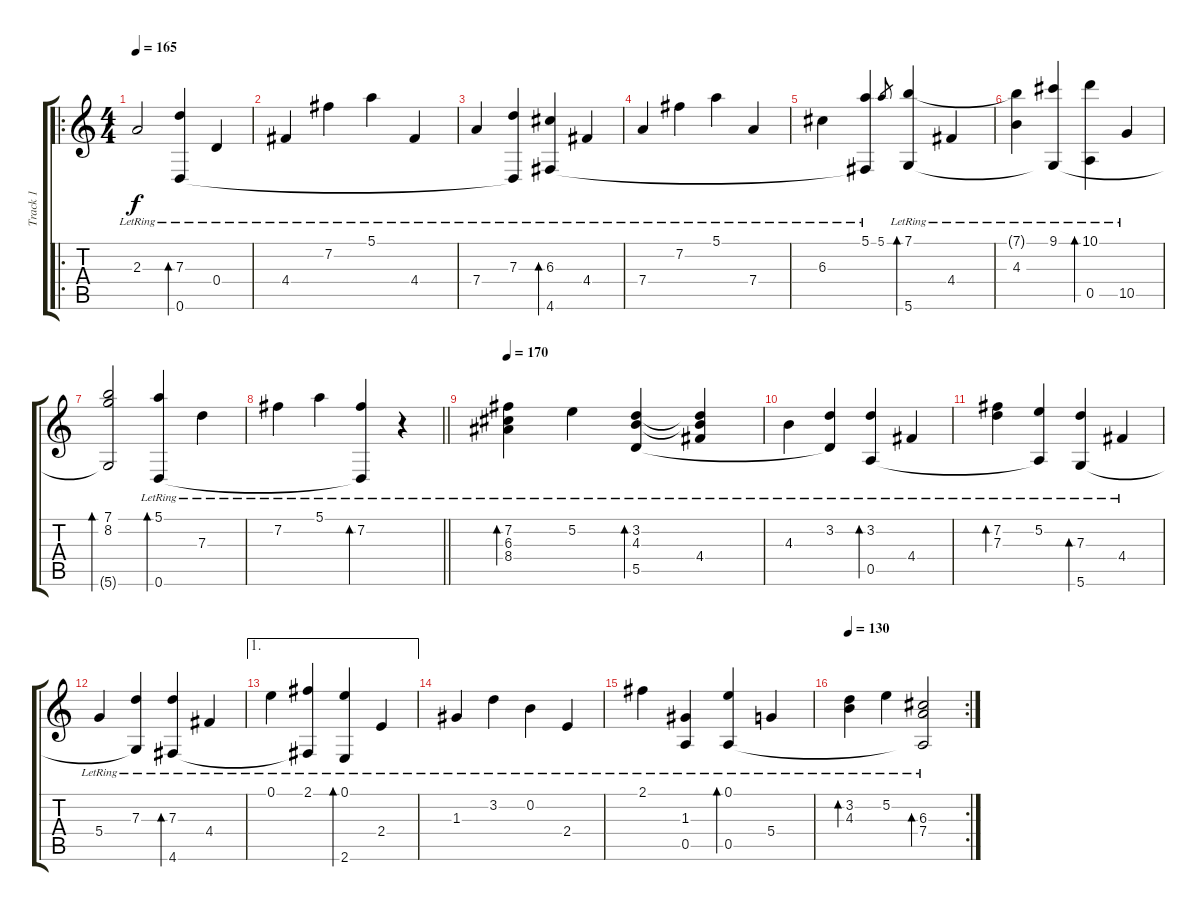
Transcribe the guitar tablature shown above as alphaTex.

\track ("Track 1" "Track 1") {instrument acousticguitarsteel}
\staff {score tabs}
\tuning (E4 B3 G3 D3 A2 D2) {hide}
\ro
\ts (4 4)
\section ("" "")
\tempo 165
\clef g2
\ks c
2.3{lr}.2{dy f} (7.3{lr} 0.6{lr}).4{bd 480} 0.4{lr}.4 |
4.4{lr}.4 7.2{lr}.4 5.1{lr}.4 4.4{lr}.4 |
7.4{lr}.4 (7.3{lr} 0.6{t}).4 (6.3{lr} 4.6).4{bd 480} 4.4{lr}.4 |
7.4{lr}.4 7.2{lr}.4 5.1{lr}.4 7.4{lr}.4 |
6.3{lr}.4 (5.1{lr} 4.6{t}).4 5.1.8{gr} (7.1{lr} 5.6).4{bd 240} 4.4{lr}.4 |
(7.1{t} 4.3{lr}).4 (9.1{lr} 5.6{t}).4 (10.1{lr} 0.5).4{bd 240} 10.5{lr}.4 |
(7.1 8.2 5.6{t}).2{bd 240} (5.1{lr} 0.6).4{bd 480} 7.3{lr}.4 |
\barLineRight lightlight
7.2{lr}.4 5.1{lr}.4 (7.2{lr} 0.6{t}).4{bd 480} r.4 |
\section ("" "")
\tempo 170
(7.2{lr} 6.3{lr} 8.4{lr}).4{bd 480} 5.2{lr}.4 (3.2 4.3{lr} 5.5).4{bd 480} (3.2{t} 4.3{t} 4.4{lr}).4 |
4.3{lr}.4 (3.2{lr} 5.5{t}).4 (3.2{lr} 0.5).4{bd 240} 4.4{lr}.4 |
(7.2{lr} 7.3{lr}).4{bd 480} (5.2{lr} 0.5{t}).4 (7.3{lr} 5.6).4{bd 480} 4.4{lr}.4 |
5.4{lr}.4 (7.3{lr} 5.6{t}).4 (7.3{lr} 4.6{lr}).4{bd 480} 4.4{lr}.4 |
\ae 1
0.1{lr}.4 (2.1{lr} 4.6{t}).4 (0.1{lr} 2.6{lr}).4{bd 60} 2.4{lr}.4 |
1.3{lr}.4 3.2{lr}.4 0.2{lr}.4 2.4{lr}.4 |
2.1{lr}.4 (1.3{lr} 0.5).4 (0.1{lr} 0.5).4{bd 480} 5.4{lr}.4 |
\rc 2
\tempo 130
(3.2 4.3{lr}).4{bd 480} 5.2{lr}.4 (6.3{lr} 7.4{lr} 0.5{t}).2{bd 480}
